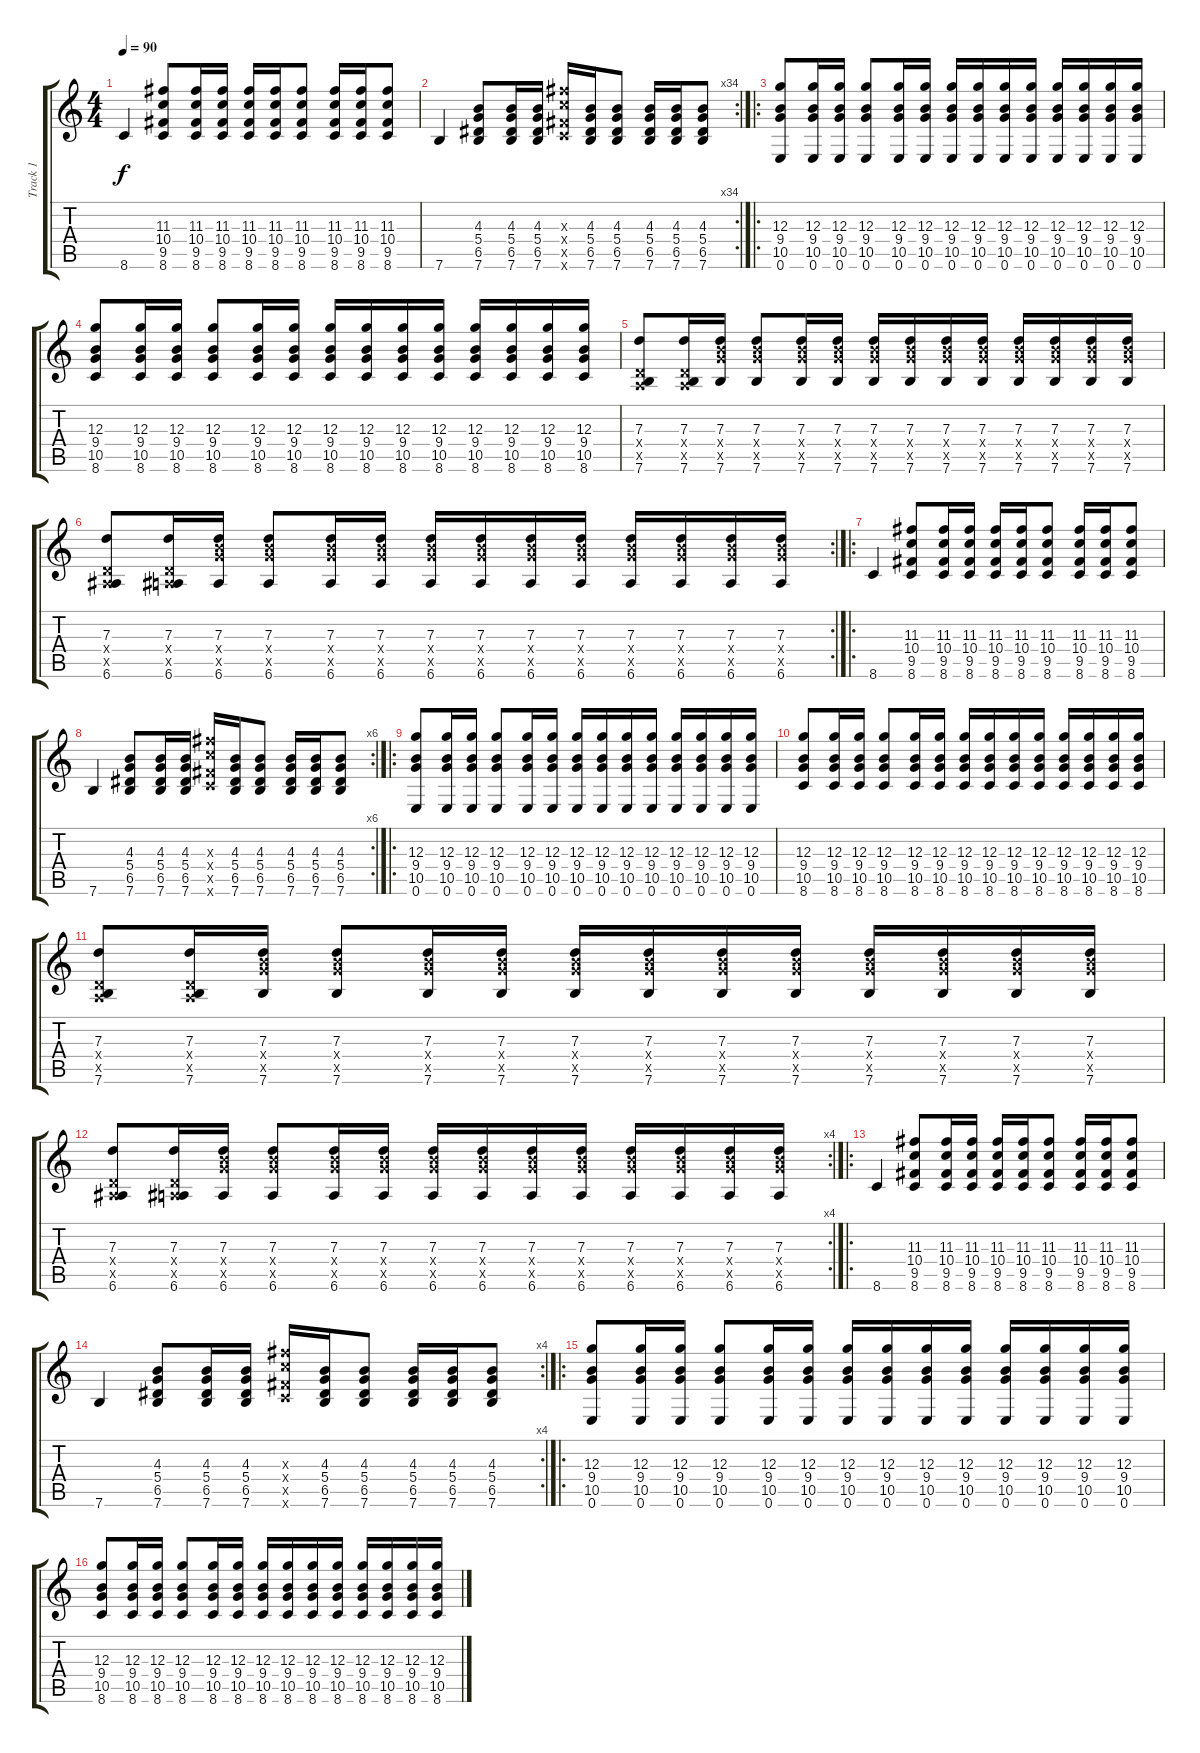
\track ("Track 1" "Track 1") {instrument acousticguitarnylon}
\staff {score tabs}
\tuning (E4 B3 G3 D3 A2 E2) {hide}
\ts (4 4)
\tempo 90
\clef g2
\ks c
8.6.4{dy f instrument acousticguitarnylon} (11.3 10.4 9.5 8.6).8 (11.3 10.4 9.5 8.6).16 (11.3 10.4 9.5 8.6).16 (11.3 10.4 9.5 8.6).16 (11.3 10.4 9.5 8.6).16 (11.3 10.4 9.5 8.6).8 (11.3 10.4 9.5 8.6).16 (11.3 10.4 9.5 8.6).16 (11.3 10.4 9.5 8.6).8 |
\rc 34
7.6.4 (4.3 5.4 6.5 7.6).8 (4.3 5.4 6.5 7.6).16 (4.3 5.4 6.5 7.6).16 (11.3{x} 10.4{x} 9.5{x} 8.6{x}).16 (4.3 5.4 6.5 7.6).16 (4.3 5.4 6.5 7.6).8 (4.3 5.4 6.5 7.6).16 (4.3 5.4 6.5 7.6).16 (4.3 5.4 6.5 7.6).8 |
\ro
(12.3 9.4 10.5 0.6).8 (12.3 9.4 10.5 0.6).16 (12.3 9.4 10.5 0.6).16 (12.3 9.4 10.5 0.6).8 (12.3 9.4 10.5 0.6).16 (12.3 9.4 10.5 0.6).16 (12.3 9.4 10.5 0.6).16 (12.3 9.4 10.5 0.6).16 (12.3 9.4 10.5 0.6).16 (12.3 9.4 10.5 0.6).16 (12.3 9.4 10.5 0.6).16 (12.3 9.4 10.5 0.6).16 (12.3 9.4 10.5 0.6).16 (12.3 9.4 10.5 0.6).16 |
(12.3 9.4 10.5 8.6).8 (12.3 9.4 10.5 8.6).16 (12.3 9.4 10.5 8.6).16 (12.3 9.4 10.5 8.6).8 (12.3 9.4 10.5 8.6).16 (12.3 9.4 10.5 8.6).16 (12.3 9.4 10.5 8.6).16 (12.3 9.4 10.5 8.6).16 (12.3 9.4 10.5 8.6).16 (12.3 9.4 10.5 8.6).16 (12.3 9.4 10.5 8.6).16 (12.3 9.4 10.5 8.6).16 (12.3 9.4 10.5 8.6).16 (12.3 9.4 10.5 8.6).16 |
(7.3 0.4{x} 0.5{x} 7.6).8 (7.3 0.4{x} 0.5{x} 7.6).16 (7.3 9.4{x} 10.5{x} 7.6).16 (7.3 9.4{x} 10.5{x} 7.6).8 (7.3 9.4{x} 10.5{x} 7.6).16 (7.3 9.4{x} 10.5{x} 7.6).16 (7.3 9.4{x} 10.5{x} 7.6).16 (7.3 9.4{x} 10.5{x} 7.6).16 (7.3 9.4{x} 10.5{x} 7.6).16 (7.3 9.4{x} 10.5{x} 7.6).16 (7.3 9.4{x} 10.5{x} 7.6).16 (7.3 9.4{x} 10.5{x} 7.6).16 (7.3 9.4{x} 10.5{x} 7.6).16 (7.3 9.4{x} 10.5{x} 7.6).16 |
\rc 2
(7.3 0.4{x} 0.5{x} 6.6).8 (7.3 0.4{x} 0.5{x} 6.6).16 (7.3 9.4{x} 10.5{x} 6.6).16 (7.3 9.4{x} 10.5{x} 6.6).8 (7.3 9.4{x} 10.5{x} 6.6).16 (7.3 9.4{x} 10.5{x} 6.6).16 (7.3 9.4{x} 10.5{x} 6.6).16 (7.3 9.4{x} 10.5{x} 6.6).16 (7.3 9.4{x} 10.5{x} 6.6).16 (7.3 9.4{x} 10.5{x} 6.6).16 (7.3 9.4{x} 10.5{x} 6.6).16 (7.3 9.4{x} 10.5{x} 6.6).16 (7.3 9.4{x} 10.5{x} 6.6).16 (7.3 9.4{x} 10.5{x} 6.6).16 |
\ro
8.6.4 (11.3 10.4 9.5 8.6).8 (11.3 10.4 9.5 8.6).16 (11.3 10.4 9.5 8.6).16 (11.3 10.4 9.5 8.6).16 (11.3 10.4 9.5 8.6).16 (11.3 10.4 9.5 8.6).8 (11.3 10.4 9.5 8.6).16 (11.3 10.4 9.5 8.6).16 (11.3 10.4 9.5 8.6).8 |
\rc 6
7.6.4 (4.3 5.4 6.5 7.6).8 (4.3 5.4 6.5 7.6).16 (4.3 5.4 6.5 7.6).16 (11.3{x} 10.4{x} 9.5{x} 8.6{x}).16 (4.3 5.4 6.5 7.6).16 (4.3 5.4 6.5 7.6).8 (4.3 5.4 6.5 7.6).16 (4.3 5.4 6.5 7.6).16 (4.3 5.4 6.5 7.6).8 |
\ro
(12.3 9.4 10.5 0.6).8 (12.3 9.4 10.5 0.6).16 (12.3 9.4 10.5 0.6).16 (12.3 9.4 10.5 0.6).8 (12.3 9.4 10.5 0.6).16 (12.3 9.4 10.5 0.6).16 (12.3 9.4 10.5 0.6).16 (12.3 9.4 10.5 0.6).16 (12.3 9.4 10.5 0.6).16 (12.3 9.4 10.5 0.6).16 (12.3 9.4 10.5 0.6).16 (12.3 9.4 10.5 0.6).16 (12.3 9.4 10.5 0.6).16 (12.3 9.4 10.5 0.6).16 |
(12.3 9.4 10.5 8.6).8 (12.3 9.4 10.5 8.6).16 (12.3 9.4 10.5 8.6).16 (12.3 9.4 10.5 8.6).8 (12.3 9.4 10.5 8.6).16 (12.3 9.4 10.5 8.6).16 (12.3 9.4 10.5 8.6).16 (12.3 9.4 10.5 8.6).16 (12.3 9.4 10.5 8.6).16 (12.3 9.4 10.5 8.6).16 (12.3 9.4 10.5 8.6).16 (12.3 9.4 10.5 8.6).16 (12.3 9.4 10.5 8.6).16 (12.3 9.4 10.5 8.6).16 |
(7.3 0.4{x} 0.5{x} 7.6).8 (7.3 0.4{x} 0.5{x} 7.6).16 (7.3 9.4{x} 10.5{x} 7.6).16 (7.3 9.4{x} 10.5{x} 7.6).8 (7.3 9.4{x} 10.5{x} 7.6).16 (7.3 9.4{x} 10.5{x} 7.6).16 (7.3 9.4{x} 10.5{x} 7.6).16 (7.3 9.4{x} 10.5{x} 7.6).16 (7.3 9.4{x} 10.5{x} 7.6).16 (7.3 9.4{x} 10.5{x} 7.6).16 (7.3 9.4{x} 10.5{x} 7.6).16 (7.3 9.4{x} 10.5{x} 7.6).16 (7.3 9.4{x} 10.5{x} 7.6).16 (7.3 9.4{x} 10.5{x} 7.6).16 |
\rc 4
(7.3 0.4{x} 0.5{x} 6.6).8 (7.3 0.4{x} 0.5{x} 6.6).16 (7.3 9.4{x} 10.5{x} 6.6).16 (7.3 9.4{x} 10.5{x} 6.6).8 (7.3 9.4{x} 10.5{x} 6.6).16 (7.3 9.4{x} 10.5{x} 6.6).16 (7.3 9.4{x} 10.5{x} 6.6).16 (7.3 9.4{x} 10.5{x} 6.6).16 (7.3 9.4{x} 10.5{x} 6.6).16 (7.3 9.4{x} 10.5{x} 6.6).16 (7.3 9.4{x} 10.5{x} 6.6).16 (7.3 9.4{x} 10.5{x} 6.6).16 (7.3 9.4{x} 10.5{x} 6.6).16 (7.3 9.4{x} 10.5{x} 6.6).16 |
\ro
8.6.4 (11.3 10.4 9.5 8.6).8 (11.3 10.4 9.5 8.6).16 (11.3 10.4 9.5 8.6).16 (11.3 10.4 9.5 8.6).16 (11.3 10.4 9.5 8.6).16 (11.3 10.4 9.5 8.6).8 (11.3 10.4 9.5 8.6).16 (11.3 10.4 9.5 8.6).16 (11.3 10.4 9.5 8.6).8 |
\rc 4
7.6.4 (4.3 5.4 6.5 7.6).8 (4.3 5.4 6.5 7.6).16 (4.3 5.4 6.5 7.6).16 (11.3{x} 10.4{x} 9.5{x} 8.6{x}).16 (4.3 5.4 6.5 7.6).16 (4.3 5.4 6.5 7.6).8 (4.3 5.4 6.5 7.6).16 (4.3 5.4 6.5 7.6).16 (4.3 5.4 6.5 7.6).8 |
\ro
(12.3 9.4 10.5 0.6).8 (12.3 9.4 10.5 0.6).16 (12.3 9.4 10.5 0.6).16 (12.3 9.4 10.5 0.6).8 (12.3 9.4 10.5 0.6).16 (12.3 9.4 10.5 0.6).16 (12.3 9.4 10.5 0.6).16 (12.3 9.4 10.5 0.6).16 (12.3 9.4 10.5 0.6).16 (12.3 9.4 10.5 0.6).16 (12.3 9.4 10.5 0.6).16 (12.3 9.4 10.5 0.6).16 (12.3 9.4 10.5 0.6).16 (12.3 9.4 10.5 0.6).16 |
(12.3 9.4 10.5 8.6).8 (12.3 9.4 10.5 8.6).16 (12.3 9.4 10.5 8.6).16 (12.3 9.4 10.5 8.6).8 (12.3 9.4 10.5 8.6).16 (12.3 9.4 10.5 8.6).16 (12.3 9.4 10.5 8.6).16 (12.3 9.4 10.5 8.6).16 (12.3 9.4 10.5 8.6).16 (12.3 9.4 10.5 8.6).16 (12.3 9.4 10.5 8.6).16 (12.3 9.4 10.5 8.6).16 (12.3 9.4 10.5 8.6).16 (12.3 9.4 10.5 8.6).16
